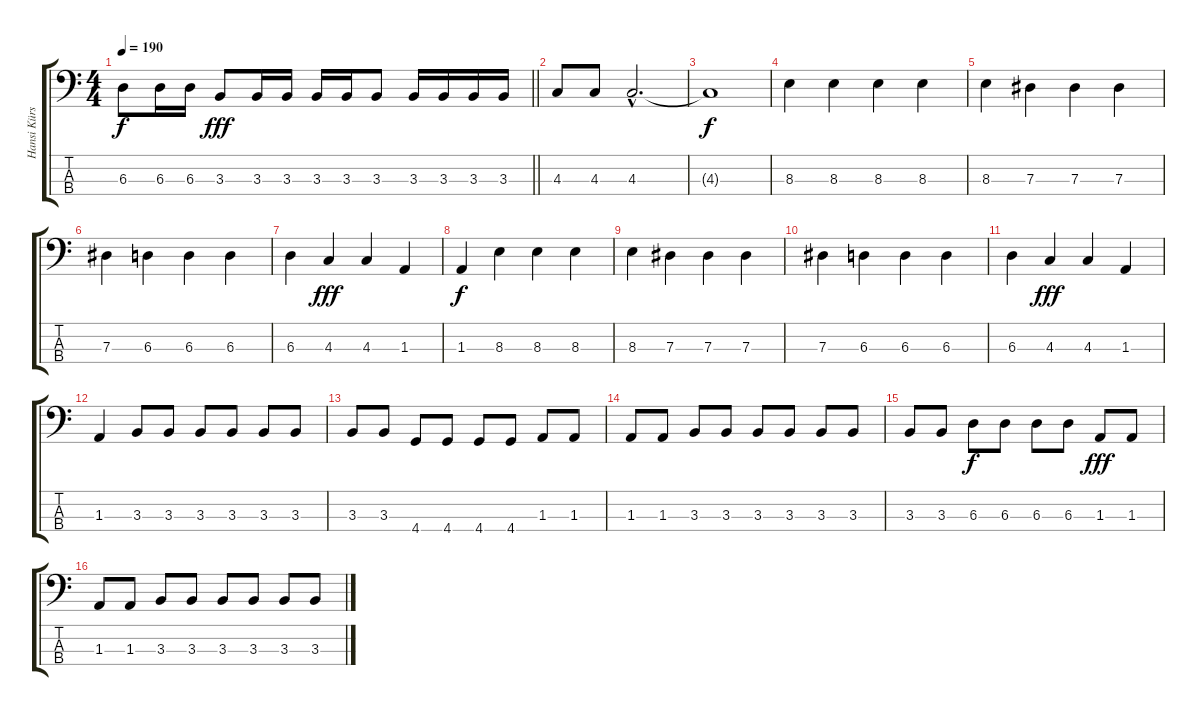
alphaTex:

\track ("Hansi Kürsch" "Hansi Kürs") {instrument electricbasspick}
\staff {score tabs}
\tuning (Gb2 Db2 Ab1 Eb1) {hide}
\ts (4 4)
\tempo 190
\clef f4
\barLineRight lightlight
\ks c
6.3.8{dy f} 6.3.16 6.3.16 3.3.8{dy fff} 3.3.16 3.3.16 3.3.16 3.3.16 3.3.8 3.3.16 3.3.16 3.3.16 3.3.16 |
4.3.8 4.3.8 4.3{hac}.2{d} |
4.3{t}.1{dy f} |
8.3.4 8.3.4 8.3.4 8.3.4 |
8.3.4 7.3.4 7.3.4 7.3.4 |
7.3.4 6.3.4 6.3.4 6.3.4 |
6.3.4 4.3.4{dy fff} 4.3.4 1.3.4 |
1.3.4{dy f} 8.3.4 8.3.4 8.3.4 |
8.3.4 7.3.4 7.3.4 7.3.4 |
7.3.4 6.3.4 6.3.4 6.3.4 |
6.3.4 4.3.4{dy fff} 4.3.4 1.3.4 |
1.3.4 3.3.8 3.3.8 3.3.8 3.3.8 3.3.8 3.3.8 |
3.3.8 3.3.8 4.4.8 4.4.8 4.4.8 4.4.8 1.3.8 1.3.8 |
1.3.8 1.3.8 3.3.8 3.3.8 3.3.8 3.3.8 3.3.8 3.3.8 |
3.3.8 3.3.8 6.3.8{dy f} 6.3.8 6.3.8 6.3.8 1.3.8{dy fff} 1.3.8 |
1.3.8 1.3.8 3.3.8 3.3.8 3.3.8 3.3.8 3.3.8 3.3.8
